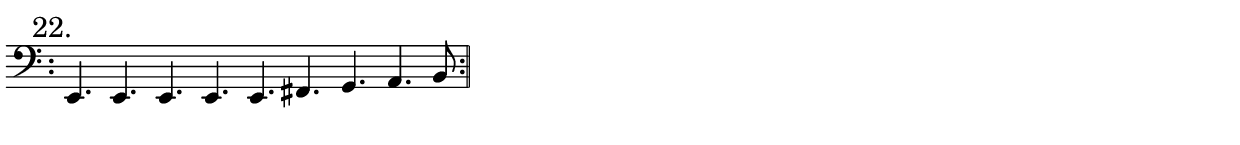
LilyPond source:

\version "2.19.80"


phrase = \relative c, {

  \clef "bass"
  \mark "22." 
  \cadenzaOn
  e4. e e e e fis g a b8

}

\score {
  \midi { }
  \defineBarLine ":" #'("" ":" "")
  \new Staff = "phrase" {
    \bar ":"
    \phrase
    \set Score.repeatCommands = #'(end-repeat)
  }
  \layout {
    \context { \Staff
      defaultBarType = ""
      \remove Time_signature_engraver
      \override BarLine.hair-thickness = #-1
      \override BarLine.thick-thickness = #-1
    }
  }
}
\header { tagline = "" }
\paper {
  top-margin = 1
  bottom-margin = 1
  left-margin = 1
  right-margin = 1
  indent = 0
}

